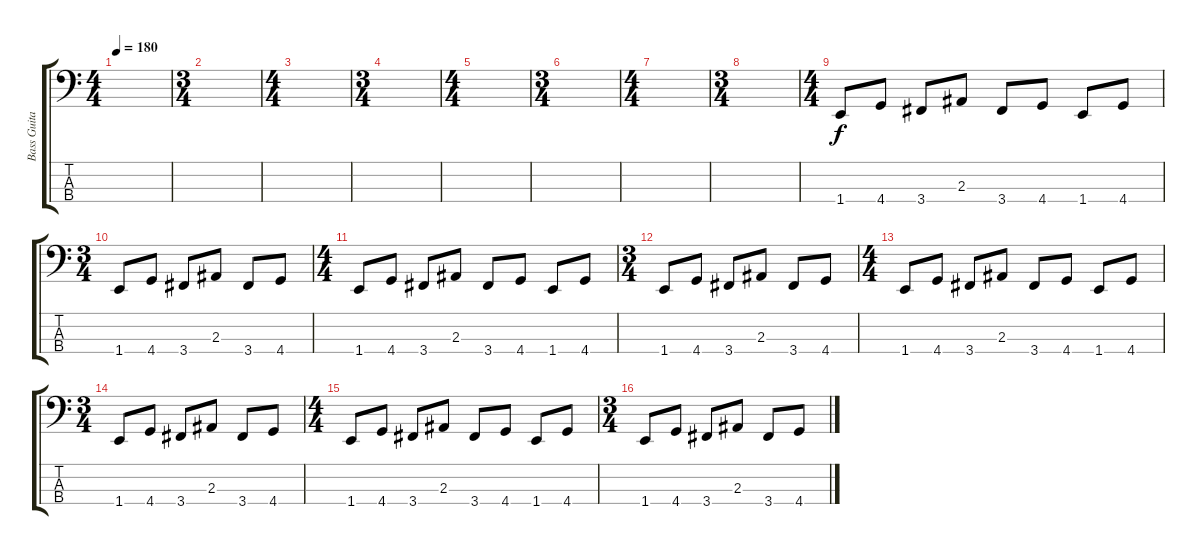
\track ("Bass Guitar" "Bass Guita") {instrument electricbassfinger}
\staff {score tabs}
\tuning (Gb2 Db2 Ab1 Eb1) {hide}
\ts (4 4)
\tempo 180
\clef f4
\ks c
|
\ts (3 4)
|
\ts (4 4)
|
\ts (3 4)
|
\ts (4 4)
|
\ts (3 4)
|
\ts (4 4)
|
\ts (3 4)
|
\ts (4 4)
1.4.8 4.4.8 3.4.8 2.3.8 3.4.8 4.4.8 1.4.8 4.4.8 |
\ts (3 4)
1.4.8 4.4.8 3.4.8 2.3.8 3.4.8 4.4.8 |
\ts (4 4)
1.4.8 4.4.8 3.4.8 2.3.8 3.4.8 4.4.8 1.4.8 4.4.8 |
\ts (3 4)
1.4.8 4.4.8 3.4.8 2.3.8 3.4.8 4.4.8 |
\ts (4 4)
1.4.8 4.4.8 3.4.8 2.3.8 3.4.8 4.4.8 1.4.8 4.4.8 |
\ts (3 4)
1.4.8 4.4.8 3.4.8 2.3.8 3.4.8 4.4.8 |
\ts (4 4)
1.4.8 4.4.8 3.4.8 2.3.8 3.4.8 4.4.8 1.4.8 4.4.8 |
\ts (3 4)
1.4.8 4.4.8 3.4.8 2.3.8 3.4.8 4.4.8
